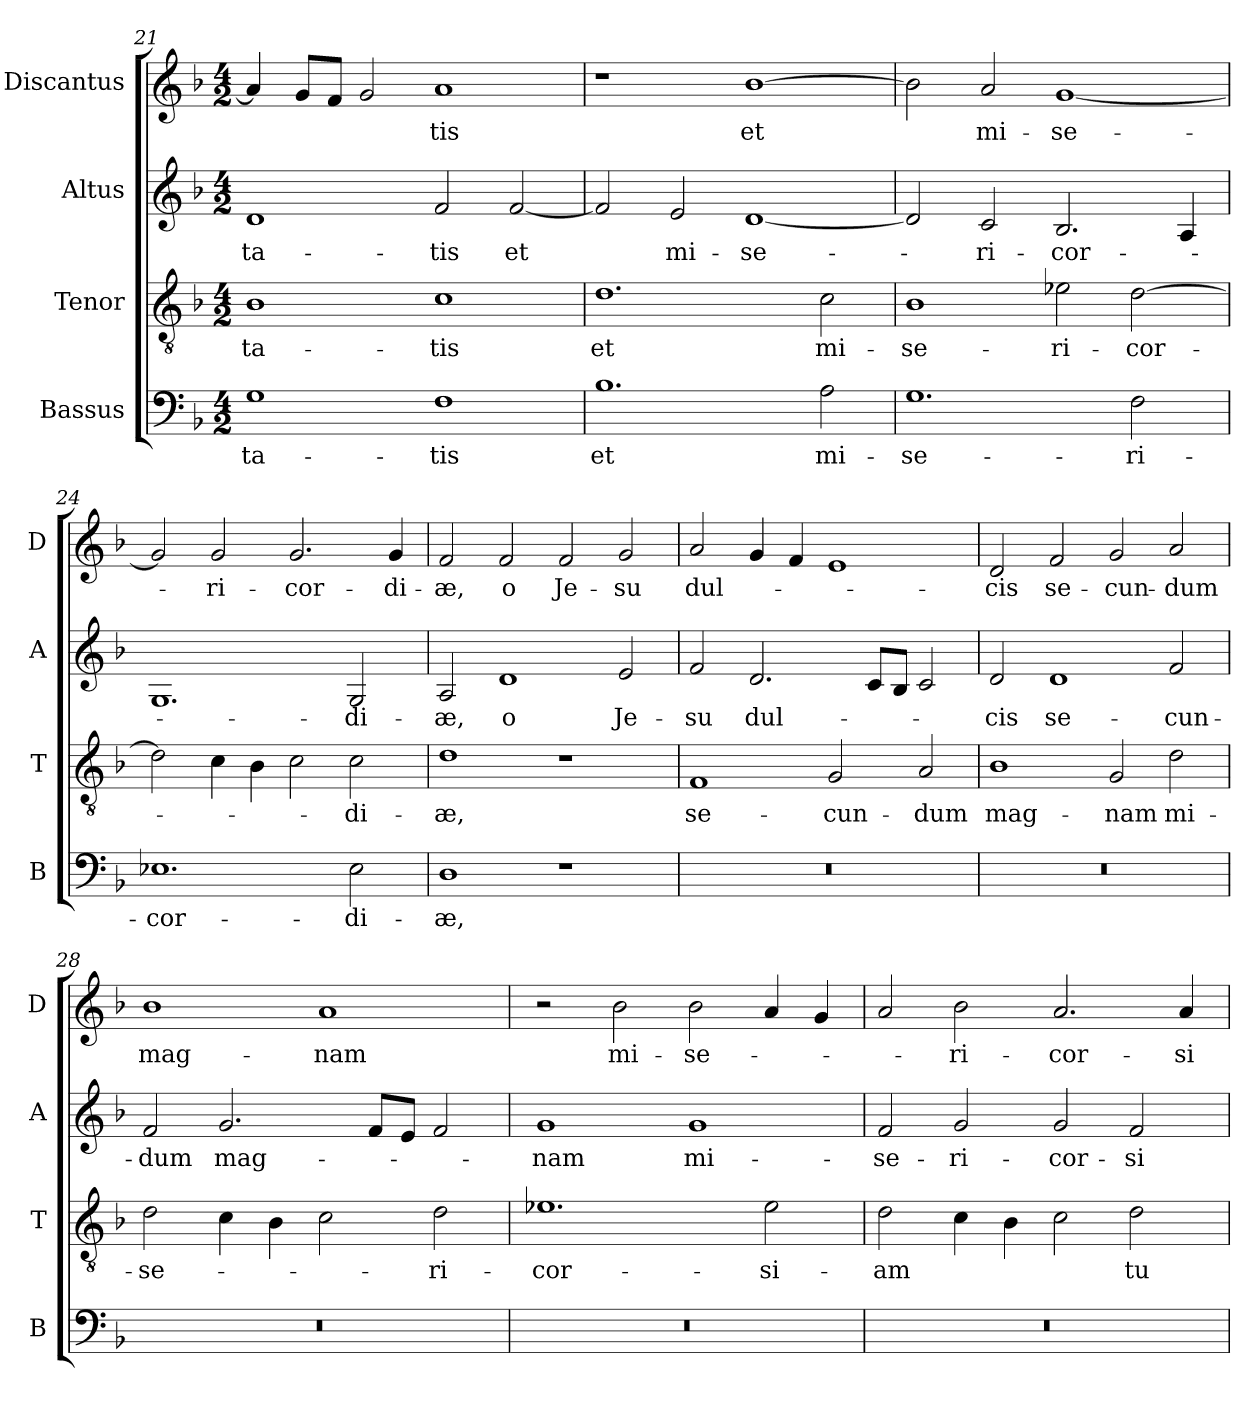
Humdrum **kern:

**kern	**text	**kern	**text	**kern	**text	**kern	**text
*part4	*part4	*part3	*part3	*part2	*part2	*part1	*part1
*staff4	*staff4	*staff3	*staff3	*staff2	*staff2	*staff1	*staff1
*I"Bassus	*	*I"Tenor	*	*I"Altus	*	*I"Discantus	*
*I'B	*	*I'T	*	*I'A	*	*I'D	*
*clefF4	*	*clefGv2	*	*clefG2	*	*clefG2	*
*k[b-]	*	*k[b-]	*	*k[b-]	*	*k[b-]	*
*F:	*	*F:	*	*F:	*	*F:	*
*M4/2	*	*M4/2	*	*M4/2	*	*M4/2	*
=21	=21	=21	=21	=21	=21	=21	=21
!	!LO:LY:b	!	!LO:LY:b	!	!LO:LY:b	!	!
1G	-ta-	1B-	-ta-	1d	-ta-	4a/]	.
.	.	.	.	.	.	8g/L	.
.	.	.	.	.	.	8f/J	.
.	.	.	.	.	.	2g/	.
!	!LO:LY:b	!	!LO:LY:b	!	!LO:LY:b	!	!LO:LY:b
1F	-tis	1c	-tis	2f/	-tis	1a	-tis
!	!	!	!	!	!LO:LY:b	!	!
.	.	.	.	[2f/	et	.	.
=22	=22	=22	=22	=22	=22	=22	=22
!	!LO:LY:b	!	!LO:LY:b	!	!	!	!
1.B-	et	1.d	et	2f/]	.	1r	.
!	!	!	!	!	!LO:LY:b	!	!
.	.	.	.	2e/	mi-	.	.
!	!	!	!	!	!LO:LY:b	!	!LO:LY:b
.	.	.	.	[1d	-se-	[1b-	et
!	!LO:LY:b	!	!LO:LY:b	!	!	!	!
2A\	mi-	2c\	mi-	.	.	.	.
!!LO:LB:g=z
=23	=23	=23	=23	=23	=23	=23	=23
!	!LO:LY:b	!	!LO:LY:b	!	!	!	!
1.G	-se-	1B-	-se-	2d/]	.	2b-\]	.
!	!	!	!	!	!LO:LY:b	!	!LO:LY:b
.	.	.	.	2c/	-ri-	2a/	mi-
!	!	!	!LO:LY:b	!	!LO:LY:b	!	!LO:LY:b
.	.	2e-X\	-ri-	2.B-/	-cor-	[1g	-se-
!	!LO:LY:b	!	!LO:LY:b	!	!	!	!
2F\	-ri-	[2d\	-cor-	.	.	.	.
.	.	.	.	4A/	.	.	.
=24	=24	=24	=24	=24	=24	=24	=24
!	!LO:LY:b	!	!	!	!	!	!
1.E-X	-cor-	2d\]	.	1.G	.	2g/]	.
!	!	!	!	!	!	!	!LO:LY:b
.	.	4c\	.	.	.	2g/	-ri-
.	.	4B-\	.	.	.	.	.
!	!	!	!	!	!	!	!LO:LY:b
.	.	2c\	.	.	.	2.g/	-cor-
!	!LO:LY:b	!	!LO:LY:b	!	!LO:LY:b	!	!
2E-\	-di-	2c\	-di-	2G/	-di-	.	.
!	!	!	!	!	!	!	!LO:LY:b
.	.	.	.	.	.	4g/	-di-
=25	=25	=25	=25	=25	=25	=25	=25
!	!LO:LY:b	!	!LO:LY:b	!	!LO:LY:b	!	!LO:LY:b
1D	-æ,	1d	-æ,	2A/	-æ,	2f/	-æ,
!	!	!	!	!	!LO:LY:b	!	!LO:LY:b
.	.	.	.	1d	o	2f/	o
!	!	!	!	!	!	!	!LO:LY:b
1r	.	1r	.	.	.	2f/	Je-
!	!	!	!	!	!LO:LY:b	!	!LO:LY:b
.	.	.	.	2e/	Je-	2g/	-su
=26	=26	=26	=26	=26	=26	=26	=26
!	!	!	!LO:LY:b	!	!LO:LY:b	!	!LO:LY:b
0r	.	1F	se-	2f/	-su	2a/	dul-
!	!	!	!	!	!LO:LY:b	!	!
.	.	.	.	2.d/	dul-	4g/	.
.	.	.	.	.	.	4f/	.
!	!	!	!LO:LY:b	!	!	!	!
.	.	2G/	-cun-	.	.	1e	.
.	.	.	.	8c/L	.	.	.
.	.	.	.	8B-/J	.	.	.
!	!	!	!LO:LY:b	!	!	!	!
.	.	2A/	-dum	2c/	.	.	.
=27	=27	=27	=27	=27	=27	=27	=27
!	!	!	!LO:LY:b	!	!LO:LY:b	!	!LO:LY:b
0r	.	1B-	mag-	2d/	-cis	2d/	-cis
!	!	!	!	!	!LO:LY:b	!	!LO:LY:b
.	.	.	.	1d	se-	2f/	se-
!	!	!	!LO:LY:b	!	!	!	!LO:LY:b
.	.	2G/	-nam	.	.	2g/	-cun-
!	!	!	!LO:LY:b	!	!LO:LY:b	!	!LO:LY:b
.	.	2d\	mi-	2f/	-cun-	2a/	-dum
=28	=28	=28	=28	=28	=28	=28	=28
!	!	!	!LO:LY:b	!	!LO:LY:b	!	!LO:LY:b
0r	.	2d\	-se-	2f/	-dum	1b-	mag-
!	!	!	!	!	!LO:LY:b	!	!
.	.	4c\	.	2.g/	mag-	.	.
.	.	4B-\	.	.	.	.	.
!	!	!	!	!	!	!	!LO:LY:b
.	.	2c\	.	.	.	1a	-nam
.	.	.	.	8f/L	.	.	.
.	.	.	.	8e/J	.	.	.
!	!	!	!LO:LY:b	!	!	!	!
.	.	2d\	-ri-	2f/	.	.	.
!!LO:PB:g=z
=29	=29	=29	=29	=29	=29	=29	=29
!	!	!	!LO:LY:b	!	!LO:LY:b	!	!
0r	.	1.e-X	-cor-	1g	-nam	2r	.
!	!	!	!	!	!	!	!LO:LY:b
.	.	.	.	.	.	2b-\	mi-
!	!	!	!	!	!LO:LY:b	!	!LO:LY:b
.	.	.	.	1g	mi-	2b-\	-se-
!	!	!	!LO:LY:b	!	!	!	!
.	.	2e-\	-si-	.	.	4a/	.
.	.	.	.	.	.	4g/	.
=30	=30	=30	=30	=30	=30	=30	=30
!	!	!	!LO:LY:b	!	!LO:LY:b	!	!
0r	.	2d\	-am	2f/	-se-	2a/	.
!	!	!	!	!	!LO:LY:b	!	!LO:LY:b
.	.	4c\	.	2g/	-ri-	2b-\	-ri-
.	.	4B-\	.	.	.	.	.
!	!	!	!	!	!LO:LY:b	!	!LO:LY:b
.	.	2c\	.	2g/	-cor-	2.a/	-cor-
!	!	!	!LO:LY:b	!	!LO:LY:b	!	!
.	.	2d\	tu-	2f/	-si-	.	.
!	!	!	!	!	!	!	!LO:LY:b
.	.	.	.	.	.	4a/	-si-
=	=	=	=	=	=	=	=
*-	*-	*-	*-	*-	*-	*-	*-
